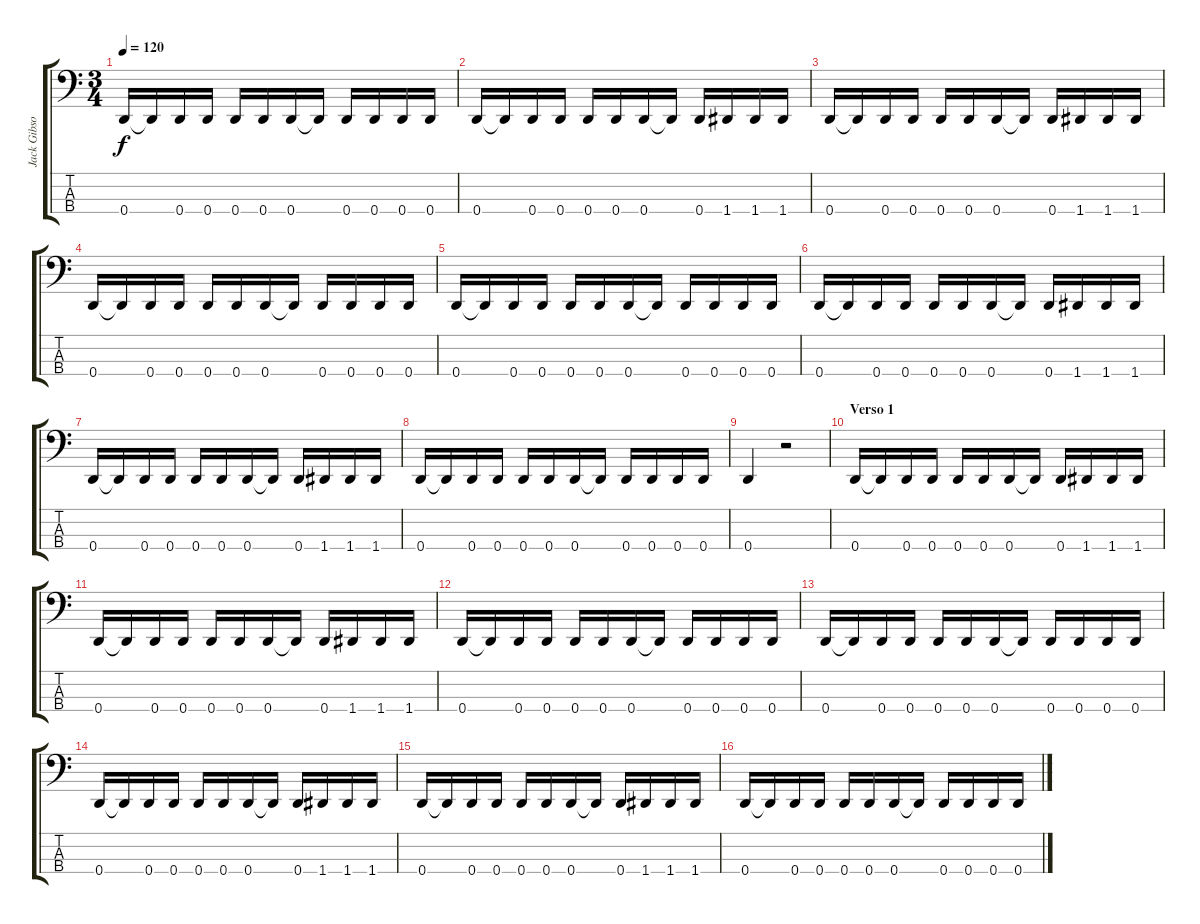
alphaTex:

\track ("Jack Gibson" "Jack Gibso") {instrument electricbassfinger}
\staff {score tabs}
\tuning (F2 C2 G1 D1) {hide}
\ts (3 4)
\tempo 120
\clef f4
\ks c
0.4.16{dy f} 0.4{t}.16 0.4.16 0.4.16 0.4.16 0.4.16 0.4.16 0.4{t}.16 0.4.16 0.4.16 0.4.16 0.4.16 |
0.4.16 0.4{t}.16 0.4.16 0.4.16 0.4.16 0.4.16 0.4.16 0.4{t}.16 0.4.16 1.4.16 1.4.16 1.4.16 |
0.4.16 0.4{t}.16 0.4.16 0.4.16 0.4.16 0.4.16 0.4.16 0.4{t}.16 0.4.16 1.4.16 1.4.16 1.4.16 |
0.4.16 0.4{t}.16 0.4.16 0.4.16 0.4.16 0.4.16 0.4.16 0.4{t}.16 0.4.16 0.4.16 0.4.16 0.4.16 |
0.4.16 0.4{t}.16 0.4.16 0.4.16 0.4.16 0.4.16 0.4.16 0.4{t}.16 0.4.16 0.4.16 0.4.16 0.4.16 |
0.4.16 0.4{t}.16 0.4.16 0.4.16 0.4.16 0.4.16 0.4.16 0.4{t}.16 0.4.16 1.4.16 1.4.16 1.4.16 |
0.4.16 0.4{t}.16 0.4.16 0.4.16 0.4.16 0.4.16 0.4.16 0.4{t}.16 0.4.16 1.4.16 1.4.16 1.4.16 |
0.4.16 0.4{t}.16 0.4.16 0.4.16 0.4.16 0.4.16 0.4.16 0.4{t}.16 0.4.16 0.4.16 0.4.16 0.4.16 |
0.4.4 r.2 |
\section ("" "Verso 1")
0.4.16 0.4{t}.16 0.4.16 0.4.16 0.4.16 0.4.16 0.4.16 0.4{t}.16 0.4.16 1.4.16 1.4.16 1.4.16 |
0.4.16 0.4{t}.16 0.4.16 0.4.16 0.4.16 0.4.16 0.4.16 0.4{t}.16 0.4.16 1.4.16 1.4.16 1.4.16 |
0.4.16 0.4{t}.16 0.4.16 0.4.16 0.4.16 0.4.16 0.4.16 0.4{t}.16 0.4.16 0.4.16 0.4.16 0.4.16 |
0.4.16 0.4{t}.16 0.4.16 0.4.16 0.4.16 0.4.16 0.4.16 0.4{t}.16 0.4.16 0.4.16 0.4.16 0.4.16 |
0.4.16 0.4{t}.16 0.4.16 0.4.16 0.4.16 0.4.16 0.4.16 0.4{t}.16 0.4.16 1.4.16 1.4.16 1.4.16 |
0.4.16 0.4{t}.16 0.4.16 0.4.16 0.4.16 0.4.16 0.4.16 0.4{t}.16 0.4.16 1.4.16 1.4.16 1.4.16 |
0.4.16 0.4{t}.16 0.4.16 0.4.16 0.4.16 0.4.16 0.4.16 0.4{t}.16 0.4.16 0.4.16 0.4.16 0.4.16
